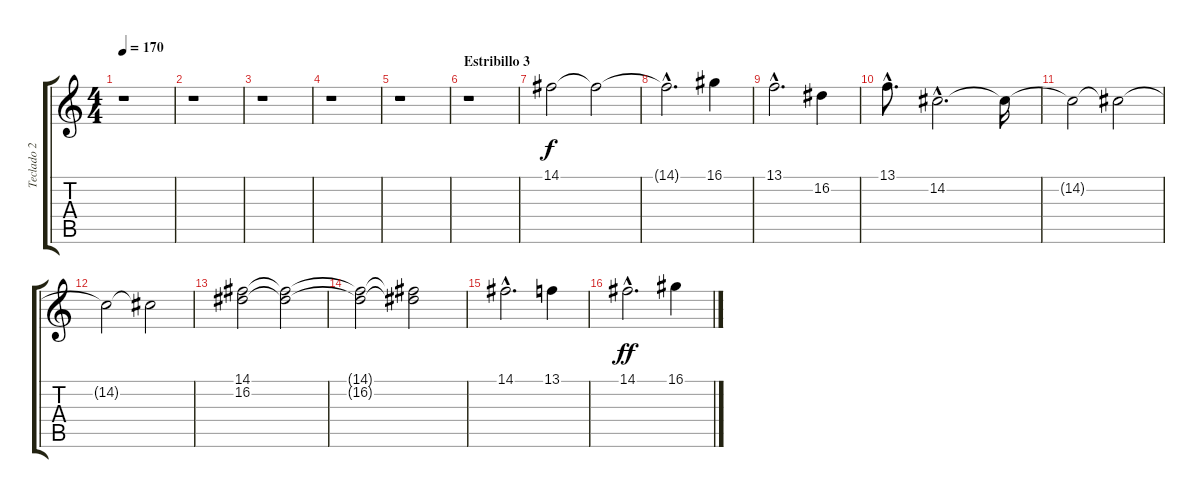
\track ("Teclado 2" "Teclado 2") {instrument stringensemble1}
\staff {score tabs}
\tuning (E4 B3 G3 D3 A2 E2) {hide}
\ts (4 4)
\tempo 170
\clef g2
\ks c
r.1{dy f} |
r.1 |
r.1 |
r.1 |
r.1 |
\section ("" "Estribillo 3")
r.1 |
14.1.2 14.1{t}.2 |
14.1{hac t}.2{d} 16.1.4 |
13.1{hac}.2{d} 16.2.4 |
13.1{hac}.8{d} 14.2{hac}.2{d} 14.2{t}.16 |
14.2{t}.2 14.2{t}.2 |
14.2{t}.2 14.2{t}.2 |
(14.1 16.2).2 (14.1{t} 16.2{t}).2 |
(14.1{t} 16.2{t}).2 (14.1{t} 16.2{t}).2 |
14.1{hac}.2{d} 13.1.4 |
14.1{hac}.2{d dy ff} 16.1.4
